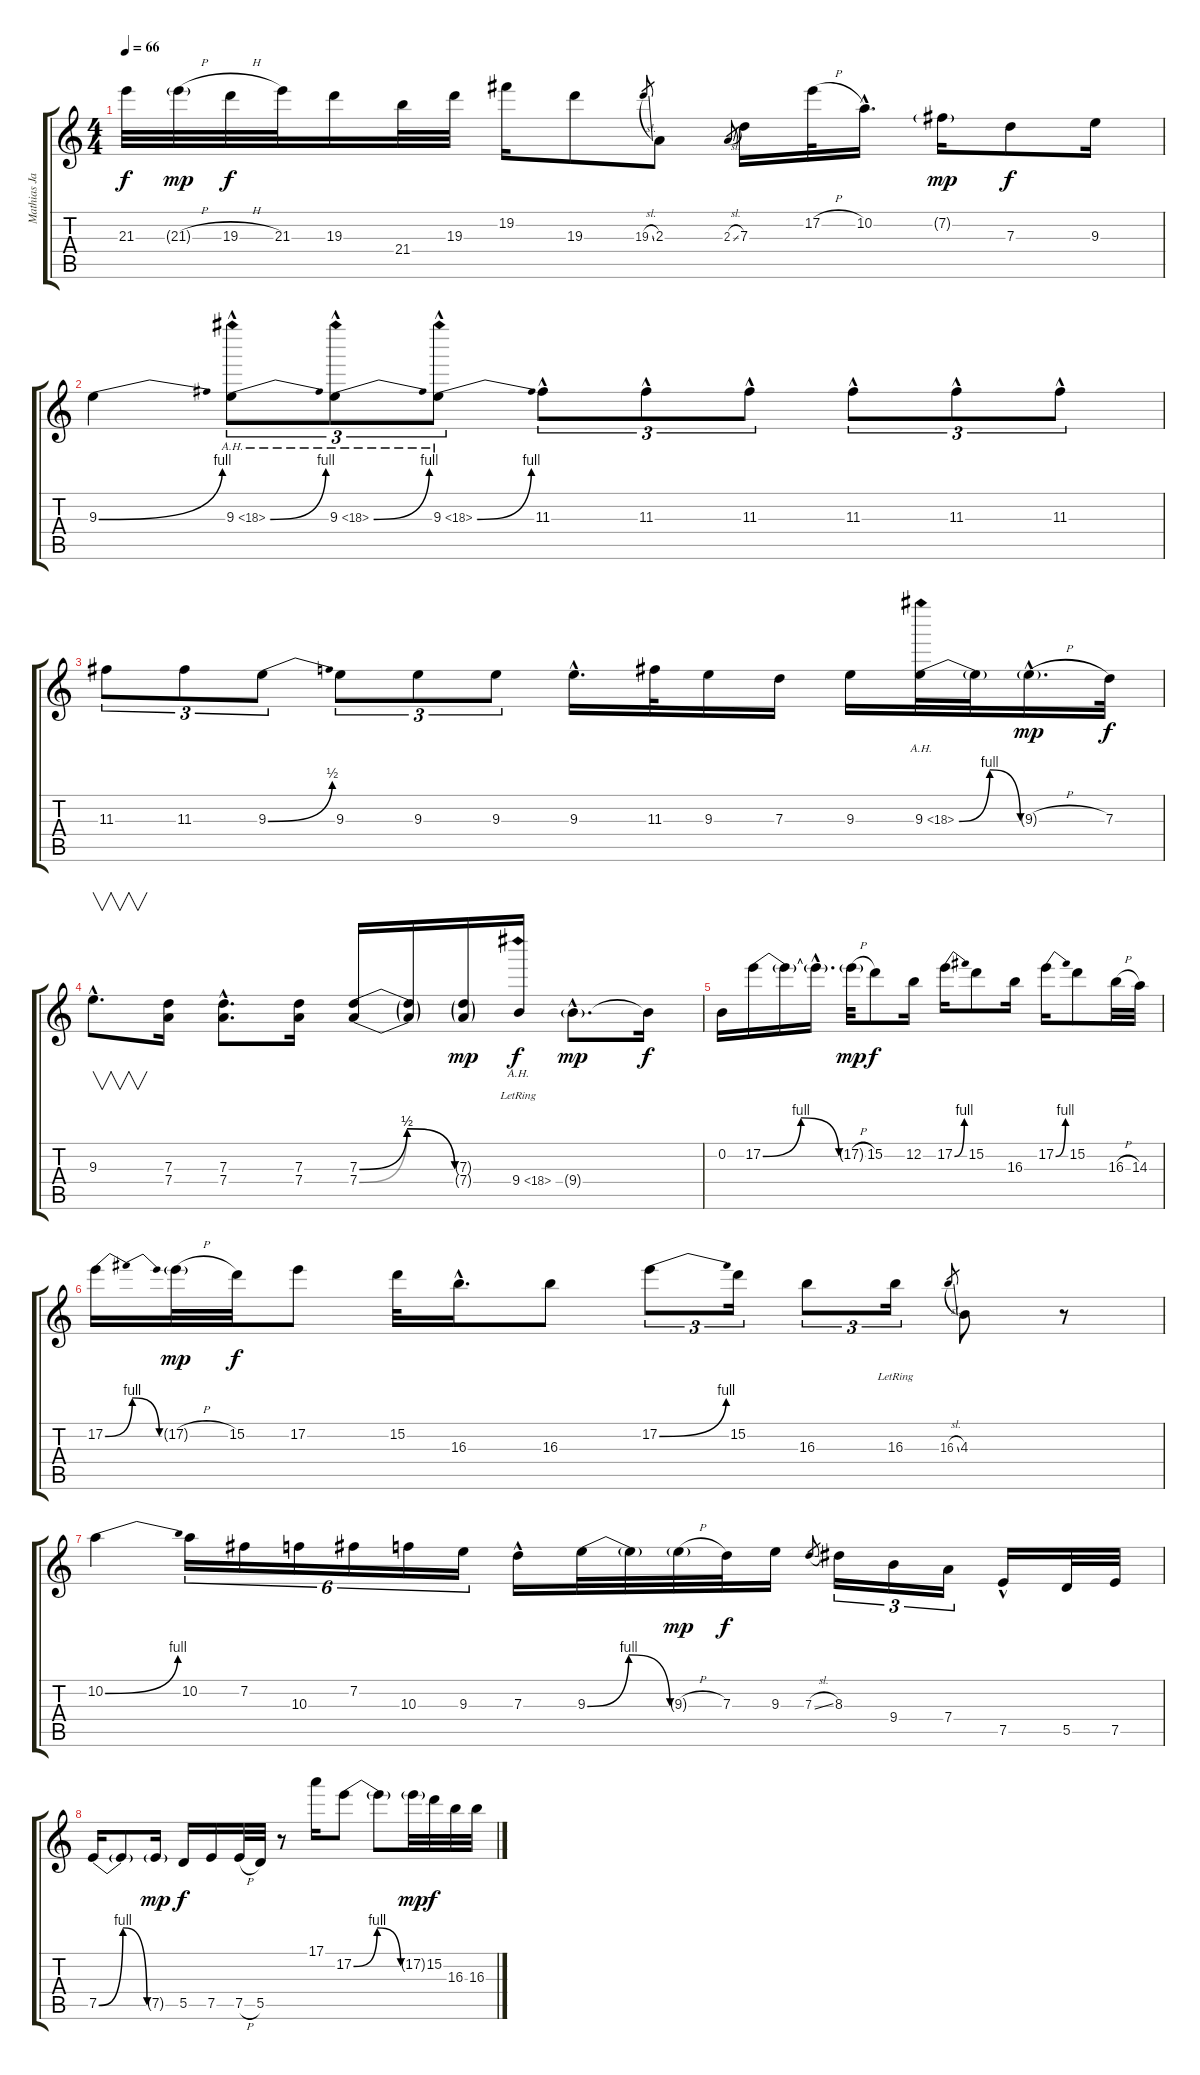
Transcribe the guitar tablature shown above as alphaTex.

\track ("Mathias Jabs" "Mathias Ja") {instrument overdrivenguitar}
\staff {score tabs}
\tuning (E4 B3 G3 D3 A2 E2) {hide}
\ts (4 4)
\tempo 66
\clef g2
\ks c
21.3{t}.32{dy f} 21.3{h g}.32{dy mp} 19.3{h}.32{dy f} 21.3.32 19.3.16 21.4.32 19.3.32 19.2.16 19.3.8 19.3{sl}.8{gr} 2.3.8 2.3{sl}.8{gr} 7.3.16 17.2{h}.32 10.2{hac}.16{d} 7.2{g}.16{dy mp} 7.3.8{dy f} 9.3.16 |
9.3{be (bend 0 0 60 4)}.4 9.3{be (bend 0 0 60 4) ah 9 hac}.8{tu (3 2)} 9.3{be (bend 0 0 60 4) ah 9 hac}.8{tu (3 2)} 9.3{be (bend 0 0 60 4) ah 9 hac}.8{tu (3 2)} 11.3{hac}.8{tu (3 2)} 11.3{hac}.8{tu (3 2)} 11.3{hac}.8{tu (3 2)} 11.3{hac}.8{tu (3 2)} 11.3{hac}.8{tu (3 2)} 11.3{hac}.8{tu (3 2)} |
11.3.8{tu (3 2)} 11.3.8{tu (3 2)} 9.3{be (bend 0 0 60 2)}.8{tu (3 2)} 9.3.8{tu (3 2)} 9.3.8{tu (3 2)} 9.3.8{tu (3 2)} 9.3{hac}.16{d} 11.3.32 9.3.16 7.3.16 9.3.16 9.3{be (bendrelease 0 0 10 4 50 4 60 0) ah 9}.32 9.3{t}.32 9.3{h g hac}.16{d dy mp} 7.3.32{dy f} |
9.3{hac}.8{v d} (7.3 7.4).16 (7.3{hac} 7.4{hac}).8{d} (7.3 7.4).16 (7.3{be (bendrelease 0 0 10 2 50 2 60 0)} 7.4{be (bendrelease 0 0 10 2 50 2 60 0)}).16 (7.3{t} 7.4{t}).16 (7.3{g} 7.4{g}).16{dy mp} 9.4{ah 9 lr}.16{dy f} 9.4{g hac}.8{d dy mp} 9.4{t}.16{dy f} |
0.2.16 17.2{be (bendrelease 0 0 10 4 50 4 60 0)}.16 17.2{t}.16 17.2{hac t}.16{d} 17.2{h g}.32{dy mp} 15.2.8{dy f} 12.2.16 17.2{be (bend 0 0 60 4)}.16 15.2.8 16.3.16 17.2{be (bend 0 0 60 4)}.16 15.2.8 16.3{h}.32 14.3.32 |
17.2{be (bendrelease 0 0 10 4 50 4 60 0)}.16 17.2{h g}.32{dy mp} 15.2.32{dy f} 17.2.8 15.2.32 16.3{hac}.16{d} 16.3.8 17.2{be (bend 0 0 60 4)}.8{tu (3 2)} 15.2.16{tu (3 2)} 16.3.8{tu (3 2)} 16.3{lr}.16{tu (3 2)} 16.3{sl}.8{gr} 4.3.8 r.8 |
10.2{be (bend 0 0 60 4)}.4 10.2.16{tu (6 4)} 7.2.16{tu (6 4)} 10.3.16{tu (6 4)} 7.2.16{tu (6 4)} 10.3.16{tu (6 4)} 9.3.16{tu (6 4)} 7.3{hac}.16 9.3{be (bendrelease 0 0 10 4 50 4 60 0)}.32 9.3{t}.32 9.3{h g}.32{dy mp} 7.3.32{dy f} 9.3.16 7.3{sl}.8{gr} 8.3.16{tu (3 2)} 9.4.16{tu (3 2)} 7.4.16{tu (3 2)} 7.5{hac}.16 5.5.32 7.5.32 |
7.5{be (bendrelease 0 0 10 4 50 4 60 0)}.16 7.5{t}.8 7.5{g}.16{dy mp} 5.5.16{dy f} 7.5.16 7.5{h}.32 5.5.32 r.8 17.1.16 17.2{be (bendrelease 0 0 10 4 50 4 60 0)}.8 17.2{t}.8 17.2{g}.32{dy mp} 15.2.32{dy f} 16.3.32 16.3.32
